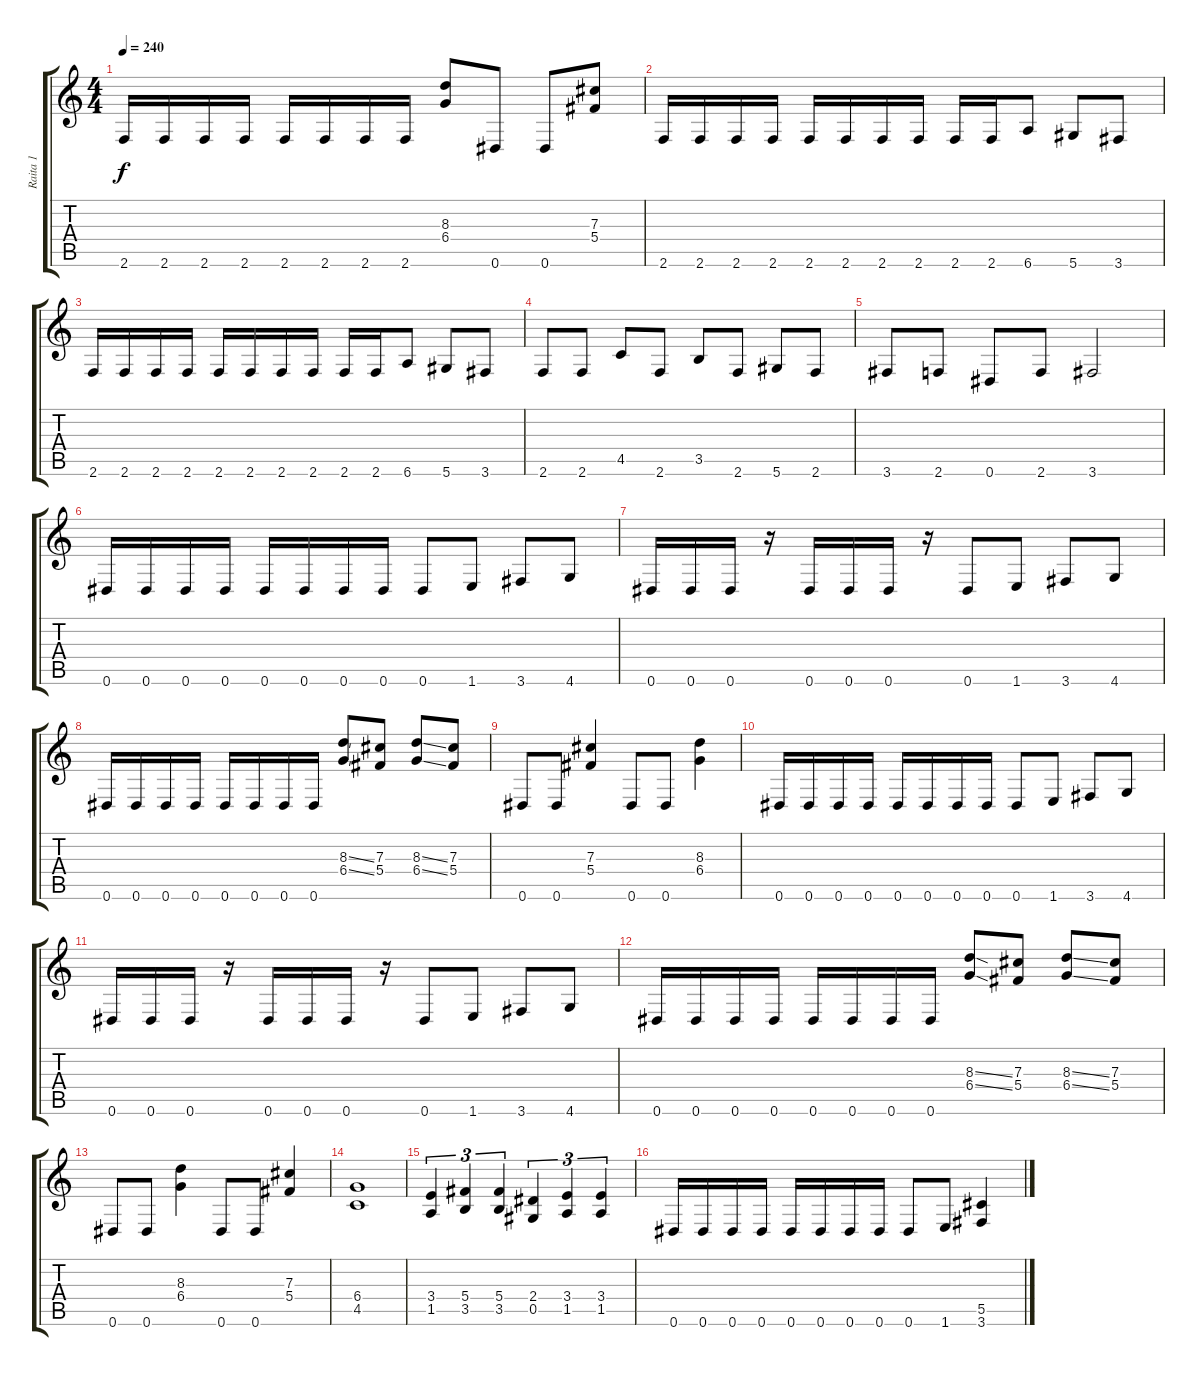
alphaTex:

\track ("Raita 1" "Raita 1") {instrument distortionguitar}
\staff {score tabs}
\tuning (Eb4 Bb3 Gb3 Db3 Ab2 Eb2) {hide}
\ts (4 4)
\tempo 240
\clef g2
\ks c
2.6.16{dy f} 2.6.16 2.6.16 2.6.16 2.6.16 2.6.16 2.6.16 2.6.16 (8.3 6.4).8 0.6.8 0.6.8 (7.3 5.4).8 |
2.6.16 2.6.16 2.6.16 2.6.16 2.6.16 2.6.16 2.6.16 2.6.16 2.6.16 2.6.16 6.6.8 5.6.8 3.6.8 |
2.6.16 2.6.16 2.6.16 2.6.16 2.6.16 2.6.16 2.6.16 2.6.16 2.6.16 2.6.16 6.6.8 5.6.8 3.6.8 |
2.6.8 2.6.8 4.5.8 2.6.8 3.5.8 2.6.8 5.6.8 2.6.8 |
3.6.8 2.6.8 0.6.8 2.6.8 3.6.2 |
0.6.16 0.6.16 0.6.16 0.6.16 0.6.16 0.6.16 0.6.16 0.6.16 0.6.8 1.6.8 3.6.8 4.6.8 |
0.6.16 0.6.16 0.6.16 r.16 0.6.16 0.6.16 0.6.16 r.16 0.6.8 1.6.8 3.6.8 4.6.8 |
0.6.16 0.6.16 0.6.16 0.6.16 0.6.16 0.6.16 0.6.16 0.6.16 (8.3{ss} 6.4{ss}).8 (7.3 5.4).8 (8.3{ss} 6.4{ss}).8 (7.3 5.4).8 |
0.6.8 0.6.8 (7.3 5.4).4 0.6.8 0.6.8 (8.3 6.4).4 |
0.6.16 0.6.16 0.6.16 0.6.16 0.6.16 0.6.16 0.6.16 0.6.16 0.6.8 1.6.8 3.6.8 4.6.8 |
0.6.16 0.6.16 0.6.16 r.16 0.6.16 0.6.16 0.6.16 r.16 0.6.8 1.6.8 3.6.8 4.6.8 |
0.6.16 0.6.16 0.6.16 0.6.16 0.6.16 0.6.16 0.6.16 0.6.16 (8.3{ss} 6.4{ss}).8 (7.3 5.4).8 (8.3{ss} 6.4{ss}).8 (7.3 5.4).8 |
0.6.8 0.6.8 (8.3 6.4).4 0.6.8 0.6.8 (7.3 5.4).4 |
(6.4 4.5).1 |
(3.4 1.5).4{tu (3 2)} (5.4 3.5).4{tu (3 2)} (5.4 3.5).4{tu (3 2)} (2.4 0.5).4{tu (3 2)} (3.4 1.5).4{tu (3 2)} (3.4 1.5).4{tu (3 2)} |
0.6.16 0.6.16 0.6.16 0.6.16 0.6.16 0.6.16 0.6.16 0.6.16 0.6.8 1.6.8 (5.5 3.6).4
